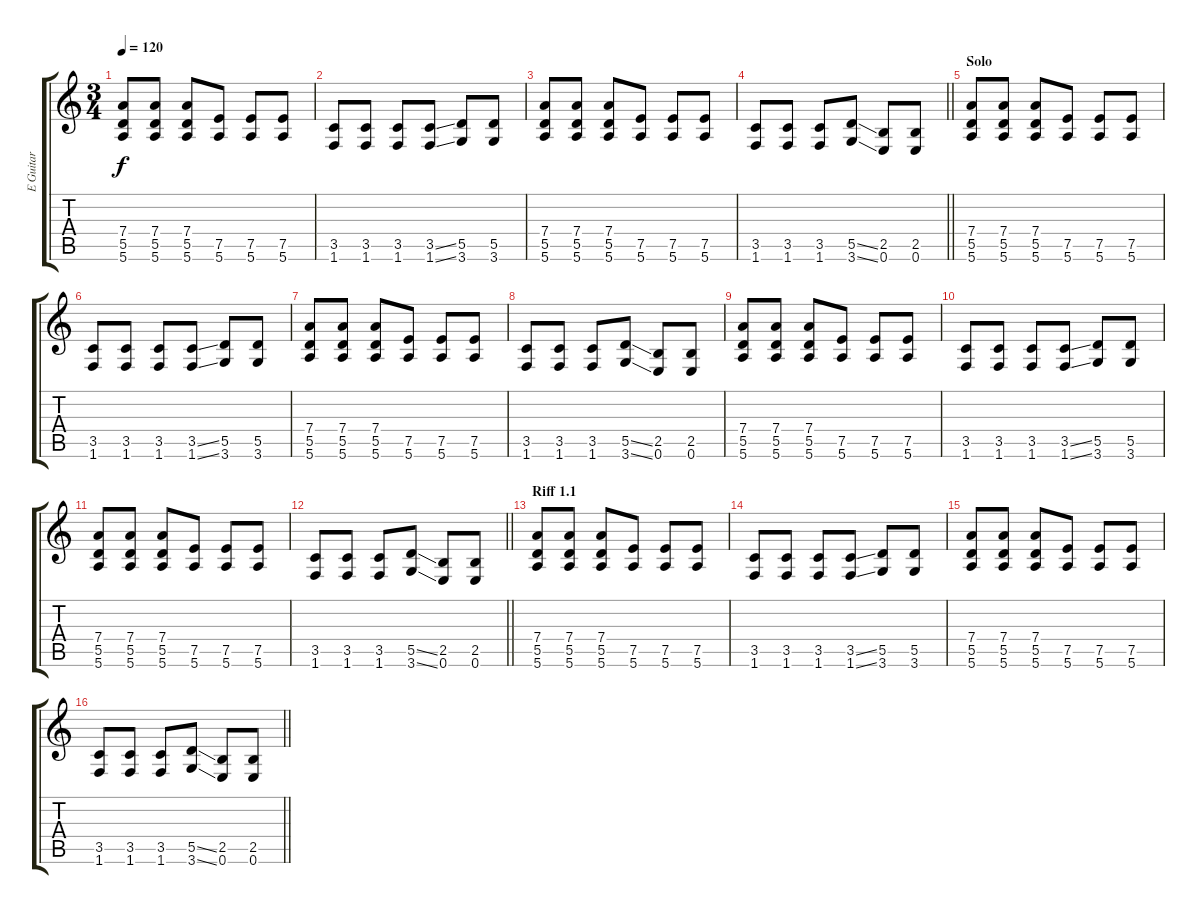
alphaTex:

\track ("E Guitar" "E Guitar") {instrument distortionguitar}
\staff {score tabs}
\tuning (E4 B3 G3 D3 A2 E2) {hide}
\ts (3 4)
\tempo 120
\clef g2
\ks c
(7.4 5.5 5.6).8{dy f} (7.4 5.5 5.6).8 (7.4 5.5 5.6).8 (7.5 5.6).8 (7.5 5.6).8 (7.5 5.6).8 |
(3.5 1.6).8 (3.5 1.6).8 (3.5 1.6).8 (3.5{ss} 1.6{ss}).8 (5.5 3.6).8 (5.5 3.6).8 |
(7.4 5.5 5.6).8 (7.4 5.5 5.6).8 (7.4 5.5 5.6).8 (7.5 5.6).8 (7.5 5.6).8 (7.5 5.6).8 |
\barLineRight lightlight
(3.5 1.6).8 (3.5 1.6).8 (3.5 1.6).8 (5.5{ss} 3.6{ss}).8 (2.5 0.6).8 (2.5 0.6).8 |
\section ("" "Solo")
(7.4 5.5 5.6).8 (7.4 5.5 5.6).8 (7.4 5.5 5.6).8 (7.5 5.6).8 (7.5 5.6).8 (7.5 5.6).8 |
(3.5 1.6).8 (3.5 1.6).8 (3.5 1.6).8 (3.5{ss} 1.6{ss}).8 (5.5 3.6).8 (5.5 3.6).8 |
(7.4 5.5 5.6).8 (7.4 5.5 5.6).8 (7.4 5.5 5.6).8 (7.5 5.6).8 (7.5 5.6).8 (7.5 5.6).8 |
(3.5 1.6).8 (3.5 1.6).8 (3.5 1.6).8 (5.5{ss} 3.6{ss}).8 (2.5 0.6).8 (2.5 0.6).8 |
(7.4 5.5 5.6).8 (7.4 5.5 5.6).8 (7.4 5.5 5.6).8 (7.5 5.6).8 (7.5 5.6).8 (7.5 5.6).8 |
(3.5 1.6).8 (3.5 1.6).8 (3.5 1.6).8 (3.5{ss} 1.6{ss}).8 (5.5 3.6).8 (5.5 3.6).8 |
(7.4 5.5 5.6).8 (7.4 5.5 5.6).8 (7.4 5.5 5.6).8 (7.5 5.6).8 (7.5 5.6).8 (7.5 5.6).8 |
\barLineRight lightlight
(3.5 1.6).8 (3.5 1.6).8 (3.5 1.6).8 (5.5{ss} 3.6{ss}).8 (2.5 0.6).8 (2.5 0.6).8 |
\section ("" "Riff 1.1")
(7.4 5.5 5.6).8 (7.4 5.5 5.6).8 (7.4 5.5 5.6).8 (7.5 5.6).8 (7.5 5.6).8 (7.5 5.6).8 |
(3.5 1.6).8 (3.5 1.6).8 (3.5 1.6).8 (3.5{ss} 1.6{ss}).8 (5.5 3.6).8 (5.5 3.6).8 |
(7.4 5.5 5.6).8 (7.4 5.5 5.6).8 (7.4 5.5 5.6).8 (7.5 5.6).8 (7.5 5.6).8 (7.5 5.6).8 |
\barLineRight lightlight
(3.5 1.6).8 (3.5 1.6).8 (3.5 1.6).8 (5.5{ss} 3.6{ss}).8 (2.5 0.6).8 (2.5 0.6).8
